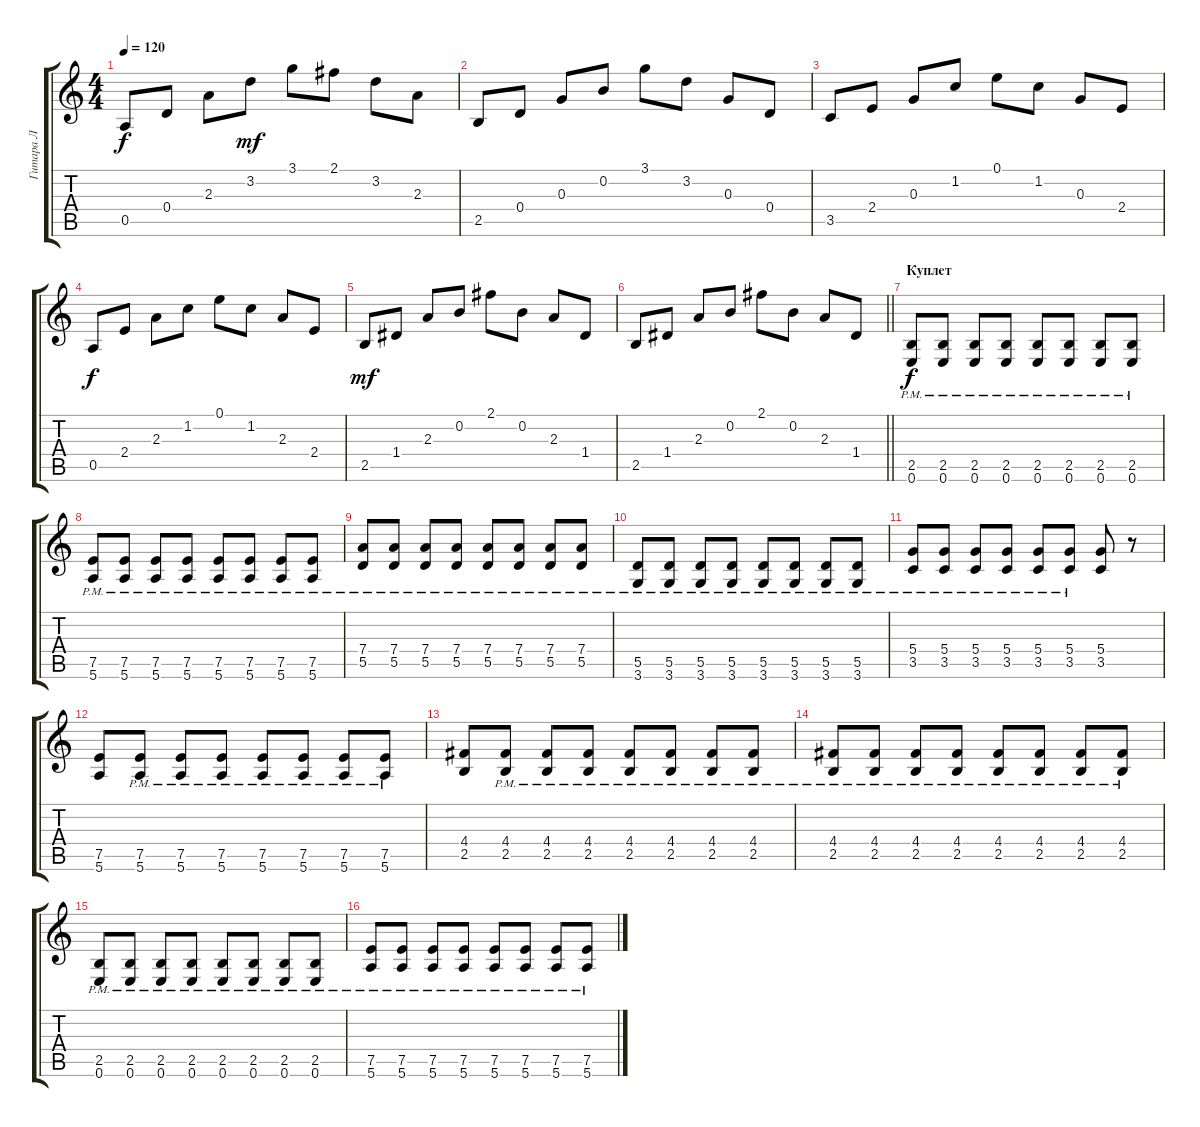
\track ("Гитара Л" "Гитара Л") {instrument distortionguitar}
\staff {score tabs}
\tuning (E4 B3 G3 D3 A2 E2) {hide}
\ts (4 4)
\tempo 120
\clef g2
\ks c
0.5.8{dy f} 0.4.8 2.3.8 3.2.8{dy mf} 3.1.8 2.1.8 3.2.8 2.3.8 |
2.5.8 0.4.8 0.3.8 0.2.8 3.1.8 3.2.8 0.3.8 0.4.8 |
3.5.8 2.4.8 0.3.8 1.2.8 0.1.8 1.2.8 0.3.8 2.4.8 |
0.5.8{dy f} 2.4.8 2.3.8 1.2.8 0.1.8 1.2.8 2.3.8 2.4.8 |
2.5.8{dy mf} 1.4.8 2.3.8 0.2.8 2.1.8 0.2.8 2.3.8 1.4.8 |
\barLineRight lightlight
2.5.8 1.4.8 2.3.8 0.2.8 2.1.8 0.2.8 2.3.8 1.4.8 |
\section ("" "Куплет")
(2.5{pm} 0.6{pm}).8{dy f volume 13 instrument distortionguitar} (2.5{pm} 0.6{pm}).8 (2.5{pm} 0.6{pm}).8 (2.5{pm} 0.6{pm}).8 (2.5{pm} 0.6{pm}).8 (2.5{pm} 0.6{pm}).8 (2.5{pm} 0.6{pm}).8 (2.5{pm} 0.6{pm}).8 |
(7.5{pm} 5.6{pm}).8 (7.5{pm} 5.6{pm}).8 (7.5{pm} 5.6{pm}).8 (7.5{pm} 5.6{pm}).8 (7.5{pm} 5.6{pm}).8 (7.5{pm} 5.6{pm}).8 (7.5{pm} 5.6{pm}).8 (7.5{pm} 5.6{pm}).8 |
(7.4{pm} 5.5{pm}).8 (7.4{pm} 5.5{pm}).8 (7.4{pm} 5.5{pm}).8 (7.4{pm} 5.5{pm}).8 (7.4{pm} 5.5{pm}).8 (7.4{pm} 5.5{pm}).8 (7.4{pm} 5.5{pm}).8 (7.4{pm} 5.5{pm}).8 |
(5.5{pm} 3.6{pm}).8 (5.5{pm} 3.6{pm}).8 (5.5{pm} 3.6{pm}).8 (5.5{pm} 3.6{pm}).8 (5.5{pm} 3.6{pm}).8 (5.5{pm} 3.6{pm}).8 (5.5{pm} 3.6{pm}).8 (5.5{pm} 3.6{pm}).8 |
(5.4{pm} 3.5{pm}).8 (5.4{pm} 3.5{pm}).8 (5.4{pm} 3.5{pm}).8 (5.4{pm} 3.5{pm}).8 (5.4{pm} 3.5{pm}).8 (5.4{pm} 3.5{pm}).8 (5.4 3.5).8 r.8 |
(7.5 5.6).8 (7.5{pm} 5.6{pm}).8 (7.5{pm} 5.6{pm}).8 (7.5{pm} 5.6{pm}).8 (7.5{pm} 5.6{pm}).8 (7.5{pm} 5.6{pm}).8 (7.5{pm} 5.6{pm}).8 (7.5{pm} 5.6{pm}).8 |
(4.4 2.5).8 (4.4{pm} 2.5{pm}).8 (4.4{pm} 2.5{pm}).8 (4.4{pm} 2.5{pm}).8 (4.4{pm} 2.5{pm}).8 (4.4{pm} 2.5{pm}).8 (4.4{pm} 2.5{pm}).8 (4.4{pm} 2.5{pm}).8 |
(4.4{pm} 2.5{pm}).8 (4.4{pm} 2.5{pm}).8 (4.4{pm} 2.5{pm}).8 (4.4{pm} 2.5{pm}).8 (4.4{pm} 2.5{pm}).8 (4.4{pm} 2.5{pm}).8 (4.4{pm} 2.5{pm}).8 (4.4{pm} 2.5{pm}).8 |
(2.5{pm} 0.6{pm}).8 (2.5{pm} 0.6{pm}).8 (2.5{pm} 0.6{pm}).8 (2.5{pm} 0.6{pm}).8 (2.5{pm} 0.6{pm}).8 (2.5{pm} 0.6{pm}).8 (2.5{pm} 0.6{pm}).8 (2.5{pm} 0.6{pm}).8 |
(7.5{pm} 5.6{pm}).8 (7.5{pm} 5.6{pm}).8 (7.5{pm} 5.6{pm}).8 (7.5{pm} 5.6{pm}).8 (7.5{pm} 5.6{pm}).8 (7.5{pm} 5.6{pm}).8 (7.5{pm} 5.6{pm}).8 (7.5{pm} 5.6{pm}).8
